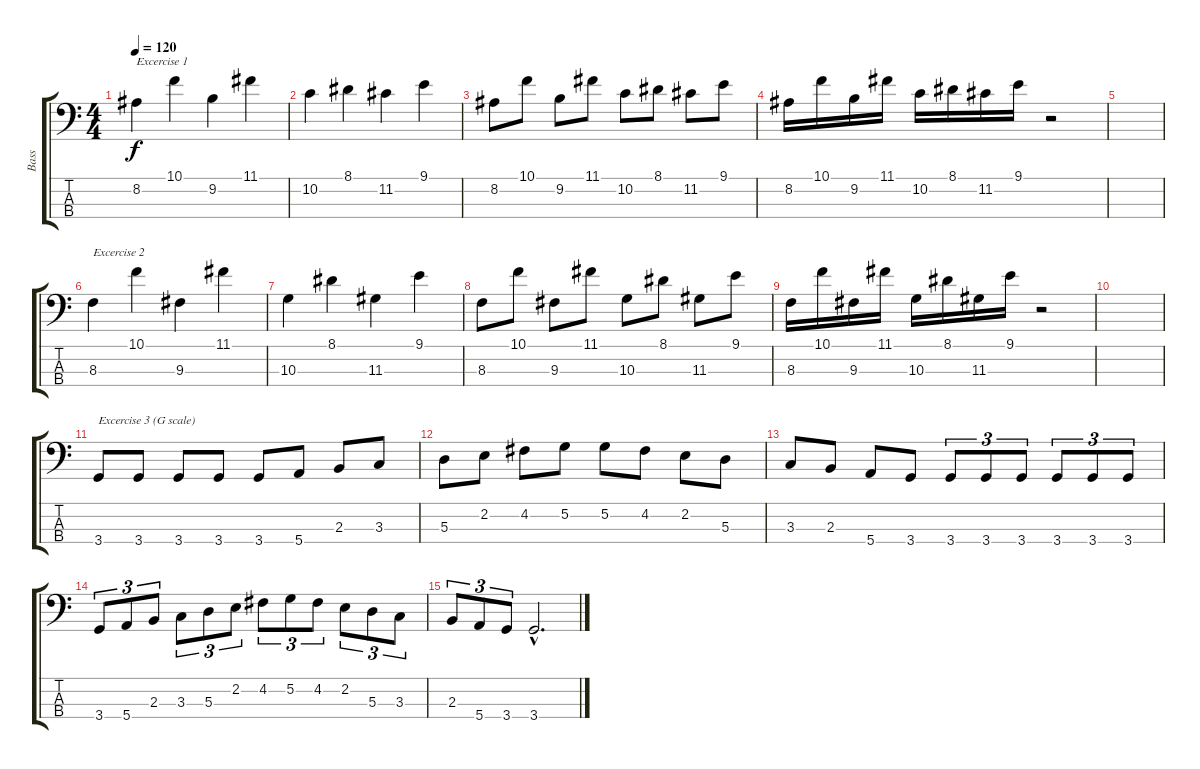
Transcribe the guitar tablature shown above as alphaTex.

\track ("Bass" "Bass") {instrument electricbassfinger}
\staff {score tabs}
\tuning (G2 D2 A1 E1) {hide}
\ts (4 4)
\tempo 120
\clef f4
\ks c
8.2.4{txt "Excercise 1" dy f instrument electricbassfinger} 10.1.4 9.2.4 11.1.4 |
10.2.4 8.1.4 11.2.4 9.1.4 |
8.2.8 10.1.8 9.2.8 11.1.8 10.2.8 8.1.8 11.2.8 9.1.8 |
8.2.16 10.1.16 9.2.16 11.1.16 10.2.16 8.1.16 11.2.16 9.1.16 r.2 |
|
8.3.4{txt "Excercise 2"} 10.1.4 9.3.4 11.1.4 |
10.3.4 8.1.4 11.3.4 9.1.4 |
8.3.8 10.1.8 9.3.8 11.1.8 10.3.8 8.1.8 11.3.8 9.1.8 |
8.3.16 10.1.16 9.3.16 11.1.16 10.3.16 8.1.16 11.3.16 9.1.16 r.2 |
|
3.4.8{txt "Excercise 3 (G scale)"} 3.4.8 3.4.8 3.4.8 3.4.8 5.4.8 2.3.8 3.3.8 |
5.3.8 2.2.8 4.2.8 5.2.8 5.2.8 4.2.8 2.2.8 5.3.8 |
3.3.8 2.3.8 5.4.8 3.4.8 3.4.8{tu (3 2)} 3.4.8{tu (3 2)} 3.4.8{tu (3 2)} 3.4.8{tu (3 2)} 3.4.8{tu (3 2)} 3.4.8{tu (3 2)} |
3.4.8{tu (3 2)} 5.4.8{tu (3 2)} 2.3.8{tu (3 2)} 3.3.8{tu (3 2)} 5.3.8{tu (3 2)} 2.2.8{tu (3 2)} 4.2.8{tu (3 2)} 5.2.8{tu (3 2)} 4.2.8{tu (3 2)} 2.2.8{tu (3 2)} 5.3.8{tu (3 2)} 3.3.8{tu (3 2)} |
2.3.8{tu (3 2)} 5.4.8{tu (3 2)} 3.4.8{tu (3 2)} 3.4{hac}.2{d}
